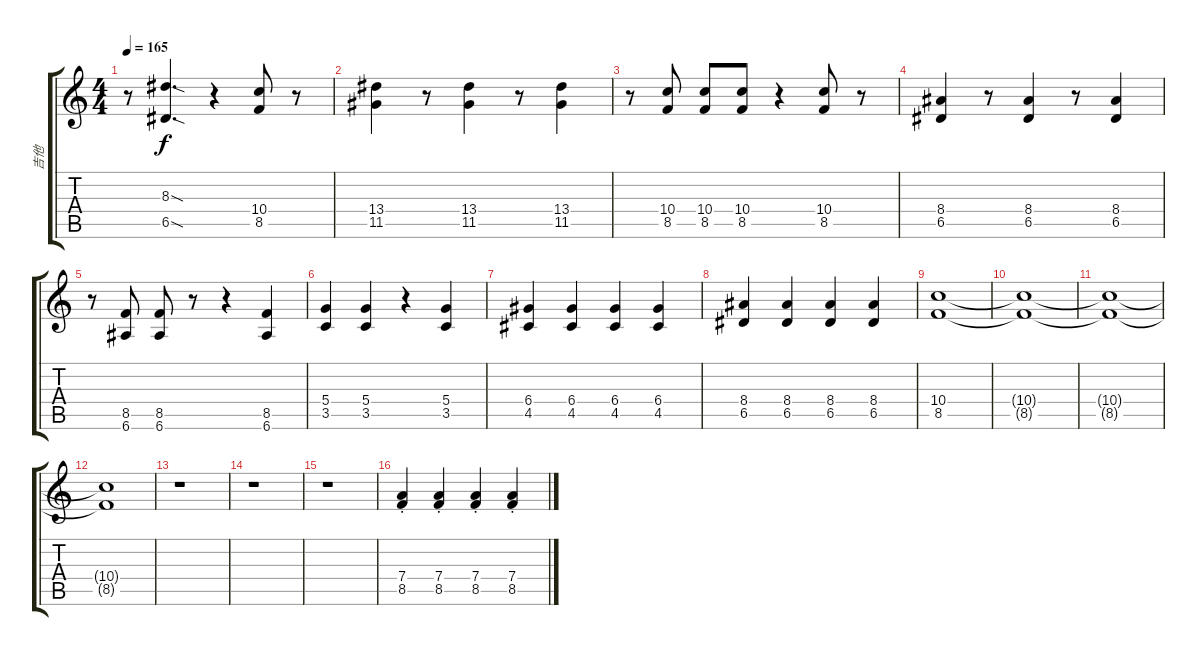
\track ("吉他" "吉他") {instrument overdrivenguitar}
\staff {score tabs}
\tuning (E4 B3 G3 D3 A2 E2) {hide}
\ts (4 4)
\tempo 165
\clef g2
\ks c
r.8{dy f} (8.3{sod} 6.5{sod}).4{d} r.4 (10.4 8.5).8 r.8 |
(13.4 11.5).4 r.8 (13.4 11.5).4 r.8 (13.4 11.5).4 |
r.8 (10.4 8.5).8 (10.4 8.5).8 (10.4 8.5).8 r.4 (10.4 8.5).8 r.8 |
(8.4 6.5).4 r.8 (8.4 6.5).4 r.8 (8.4 6.5).4 |
r.8 (8.5 6.6).8 (8.5 6.6).8 r.8 r.4 (8.5 6.6).4 |
(5.4 3.5).4 (5.4 3.5).4 r.4 (5.4 3.5).4 |
(6.4 4.5).4 (6.4 4.5).4 (6.4 4.5).4 (6.4 4.5).4 |
(8.4 6.5).4 (8.4 6.5).4 (8.4 6.5).4 (8.4 6.5).4 |
(10.4 8.5).1 |
(10.4{t} 8.5{t}).1 |
(10.4{t} 8.5{t}).1 |
(10.4{t} 8.5{t}).1 |
r.1 |
r.1 |
r.1 |
(7.4{st} 8.5{st}).4 (7.4{st} 8.5{st}).4 (7.4{st} 8.5{st}).4 (7.4{st} 8.5{st}).4
